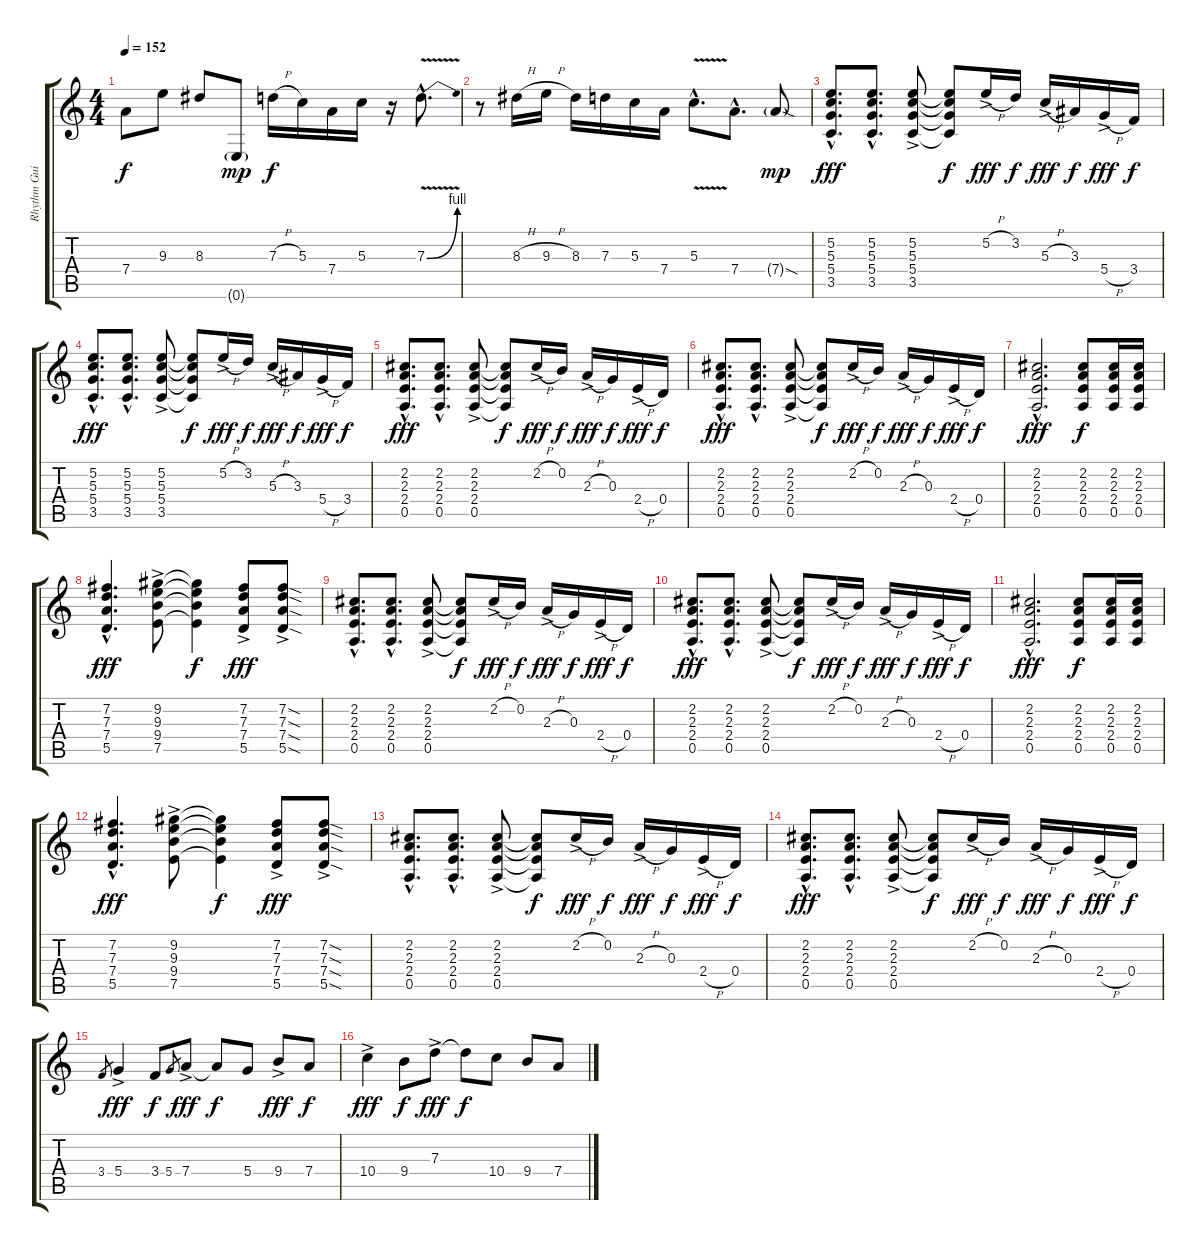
\track ("Rhythm Guitar 1" "Rhythm Gui") {instrument acousticguitarsteel}
\staff {score tabs}
\tuning (E4 B3 G3 D3 A2 E2) {hide}
\ts (4 4)
\tempo 152
\clef g2
\ks c
7.4.8{dy f} 9.3.8 8.3.8 0.6{g}.8{dy mp} 7.3{h}.16{dy f} 5.3.16 7.4.16 5.3.16 r.16 7.3{be (bend 0 0 60 4) v hac}.8{d} |
r.8 8.3{h}.16 9.3{h}.16 8.3.16 7.3.16 5.3.16 7.4.16 5.3{v hac}.8{d} 7.4{hac}.8{d} 7.4{sod g}.8{dy mp} |
(5.2{hac} 5.3{hac} 5.4{hac} 3.5{hac}).8{d dy fff} (5.2{hac} 5.3{hac} 5.4{hac} 3.5{hac}).8{d} (5.2 5.3 5.4 3.5{ac}).8 (5.2{t} 5.3{t} 5.4{t} 3.5{t}).8{dy f} 5.2{h ac}.16{dy fff} 3.2.16{dy f} 5.3{h ac}.16{dy fff} 3.3.16{dy f} 5.4{h ac}.16{dy fff} 3.4.16{dy f} |
(5.2{hac} 5.3{hac} 5.4{hac} 3.5{hac}).8{d dy fff} (5.2{hac} 5.3{hac} 5.4{hac} 3.5{hac}).8{d} (5.2 5.3 5.4 3.5{ac}).8 (5.2{t} 5.3{t} 5.4{t} 3.5{t}).8{dy f} 5.2{h ac}.16{dy fff} 3.2.16{dy f} 5.3{h ac}.16{dy fff} 3.3.16{dy f} 5.4{h ac}.16{dy fff} 3.4.16{dy f} |
(2.2{hac} 2.3{hac} 2.4{hac} 0.5{hac}).8{d dy fff} (2.2{hac} 2.3{hac} 2.4{hac} 0.5{hac}).8{d} (2.2 2.3 2.4 0.5{ac}).8 (2.2{t} 2.3{t} 2.4{t} 0.5{t}).8{dy f} 2.2{h ac}.16{dy fff} 0.2.16{dy f} 2.3{h ac}.16{dy fff} 0.3.16{dy f} 2.4{h ac}.16{dy fff} 0.4.16{dy f} |
(2.2{hac} 2.3{hac} 2.4{hac} 0.5{hac}).8{d dy fff} (2.2{hac} 2.3{hac} 2.4{hac} 0.5{hac}).8{d} (2.2 2.3 2.4 0.5{ac}).8 (2.2{t} 2.3{t} 2.4{t} 0.5{t}).8{dy f} 2.2{h ac}.16{dy fff} 0.2.16{dy f} 2.3{h ac}.16{dy fff} 0.3.16{dy f} 2.4{h ac}.16{dy fff} 0.4.16{dy f} |
(2.2{hac} 2.3{hac} 2.4{hac} 0.5{hac}).2{d dy fff} (2.2 2.3 2.4 0.5).8{dy f} (2.2 2.3 2.4 0.5).16 (2.2 2.3 2.4 0.5).16 |
(7.2{hac} 7.3{hac} 7.4{hac} 5.5{hac}).4{d dy fff} (9.2{ac} 9.3 9.4 7.5).8 (9.2{t} 9.3{t} 9.4{t} 7.5{t}).4{dy f} (7.2 7.3 7.4 5.5{ac}).8{dy fff} (7.2{sod} 7.3{sod} 7.4{sod} 5.5{sod ac}).8 |
(2.2{hac} 2.3{hac} 2.4{hac} 0.5{hac}).8{d} (2.2{hac} 2.3{hac} 2.4{hac} 0.5{hac}).8{d} (2.2 2.3 2.4 0.5{ac}).8 (2.2{t} 2.3{t} 2.4{t} 0.5{t}).8{dy f} 2.2{h ac}.16{dy fff} 0.2.16{dy f} 2.3{h ac}.16{dy fff} 0.3.16{dy f} 2.4{h ac}.16{dy fff} 0.4.16{dy f} |
(2.2{hac} 2.3{hac} 2.4{hac} 0.5{hac}).8{d dy fff} (2.2{hac} 2.3{hac} 2.4{hac} 0.5{hac}).8{d} (2.2 2.3 2.4 0.5{ac}).8 (2.2{t} 2.3{t} 2.4{t} 0.5{t}).8{dy f} 2.2{h ac}.16{dy fff} 0.2.16{dy f} 2.3{h ac}.16{dy fff} 0.3.16{dy f} 2.4{h ac}.16{dy fff} 0.4.16{dy f} |
(2.2{hac} 2.3{hac} 2.4{hac} 0.5{hac}).2{d dy fff} (2.2 2.3 2.4 0.5).8{dy f} (2.2 2.3 2.4 0.5).16 (2.2 2.3 2.4 0.5).16 |
(7.2{hac} 7.3{hac} 7.4{hac} 5.5{hac}).4{d dy fff} (9.2{ac} 9.3 9.4 7.5).8 (9.2{t} 9.3{t} 9.4{t} 7.5{t}).4{dy f} (7.2 7.3 7.4 5.5{ac}).8{dy fff} (7.2{sod} 7.3{sod} 7.4{sod} 5.5{sod ac}).8 |
(2.2{hac} 2.3{hac} 2.4{hac} 0.5{hac}).8{d} (2.2{hac} 2.3{hac} 2.4{hac} 0.5{hac}).8{d} (2.2 2.3 2.4 0.5{ac}).8 (2.2{t} 2.3{t} 2.4{t} 0.5{t}).8{dy f} 2.2{h ac}.16{dy fff} 0.2.16{dy f} 2.3{h ac}.16{dy fff} 0.3.16{dy f} 2.4{h ac}.16{dy fff} 0.4.16{dy f} |
(2.2{hac} 2.3{hac} 2.4{hac} 0.5{hac}).8{d dy fff} (2.2{hac} 2.3{hac} 2.4{hac} 0.5{hac}).8{d} (2.2 2.3 2.4 0.5{ac}).8 (2.2{t} 2.3{t} 2.4{t} 0.5{t}).8{dy f} 2.2{h ac}.16{dy fff} 0.2.16{dy f} 2.3{h ac}.16{dy fff} 0.3.16{dy f} 2.4{h ac}.16{dy fff} 0.4.16{dy f} |
3.4.8{gr} 5.4{ac}.4{dy fff} 3.4.8{dy f} 5.4.8{gr} 7.4{ac}.8{dy fff} 7.4{t}.8{dy f} 5.4.8 9.4{ac}.8{dy fff} 7.4.8{dy f} |
10.4{ac}.4{dy fff} 9.4.8{dy f} 7.3{ac}.8{dy fff} 7.3{t}.8{dy f} 10.4.8 9.4.8 7.4.8
